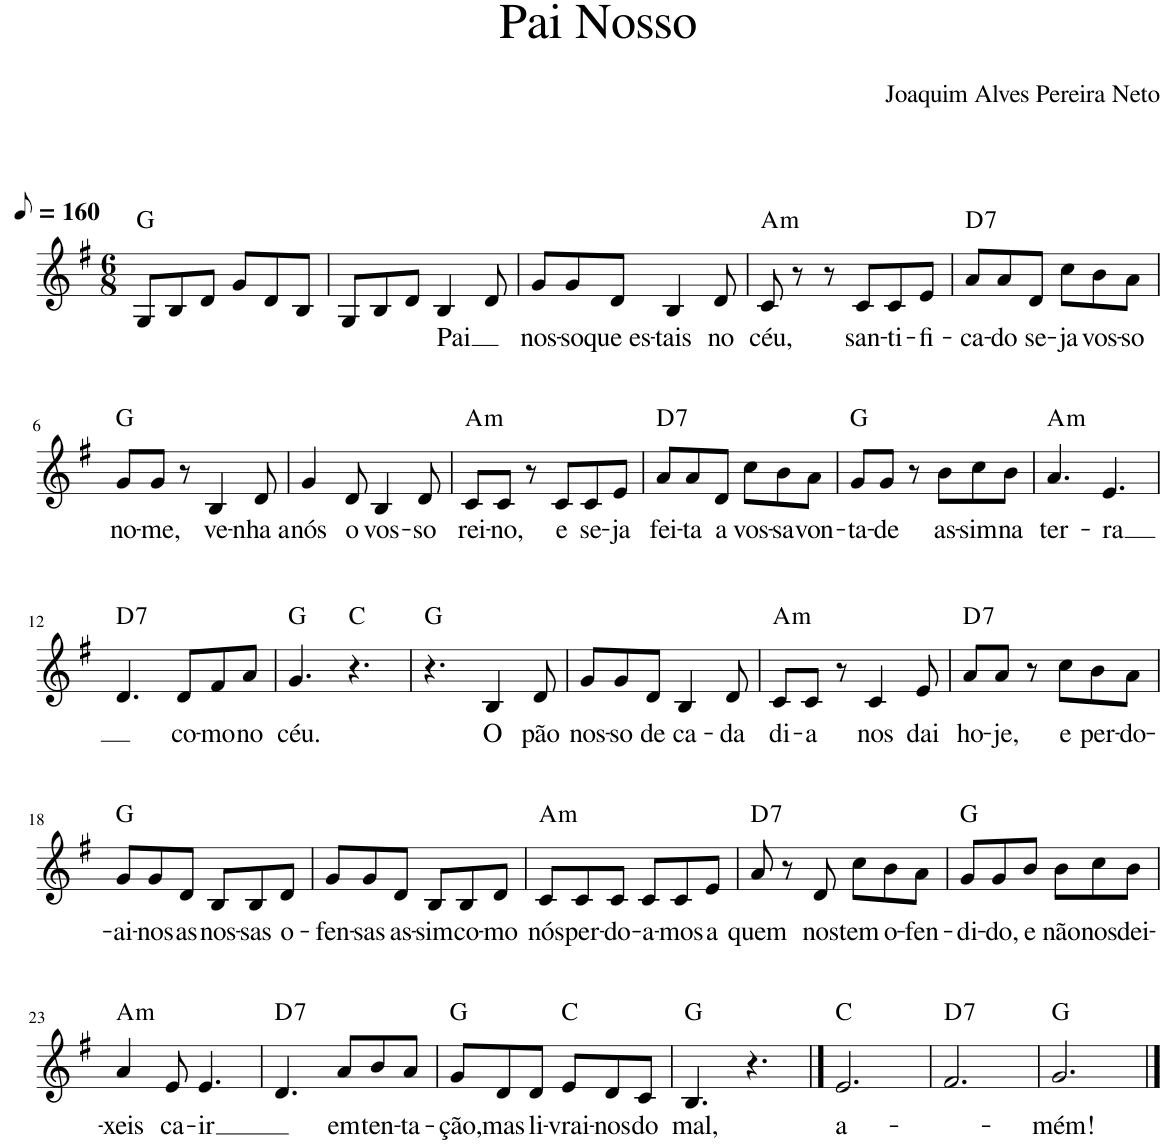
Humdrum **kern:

**kern	**text	**harte
*part1	*part1	*part1
*staff1	*staff1	*
*I"Voz	*	*
*I'Vo.	*	*
*clefG2	*	*
*k[f#]	*	*
*M6/8	*	*
*MM80	*	*
=1	=1	=1
8G/L	.	G:maj
8B/	.	.
8d/J	.	.
8g/L	.	.
8d/	.	.
8B/J	.	.
=2	=2	=2
8G/L	.	.
8B/	.	.
8d/J	.	.
!	!LO:LY:b	!
4B/	Pai	.
8d/	.	.
=3	=3	=3
!	!LO:LY:b	!
8g/L	nos-	.
!	!LO:LY:b	!
8g/	-so	.
!	!LO:LY:b	!
8d/J	que es-	.
!	!LO:LY:b	!
4B/	-tais	.
!	!LO:LY:b	!
8d/	no	.
=4	=4	=4
!	!LO:LY:b	!LO:H:kt=m
8c/	céu,	A:min
8r	.	.
8r	.	.
!	!LO:LY:b	!
8c/L	san-	.
!	!LO:LY:b	!
8c/	-ti-	.
!	!LO:LY:b	!
8e/J	-fi-	.
=5	=5	=5
!	!LO:LY:b	!LO:H:kt=7
8a/L	-ca-	D:7
!	!LO:LY:b	!
8a/	-do	.
!	!LO:LY:b	!
8d/J	se-	.
!	!LO:LY:b	!
8cc\L	-ja	.
!	!LO:LY:b	!
8b\	vos-	.
!	!LO:LY:b	!
8a\J	-so	.
!!LO:LB:g=z
=6	=6	=6
!	!LO:LY:b	!
8g/L	no-	G:maj
!	!LO:LY:b	!
8g/J	-me,	.
8r	.	.
!	!LO:LY:b	!
4B/	ve-	.
!	!LO:LY:b	!
8d/	-nha a	.
=7	=7	=7
!	!LO:LY:b	!
4g/	nós	.
!	!LO:LY:b	!
8d/	o	.
!	!LO:LY:b	!
4B/	vos-	.
!	!LO:LY:b	!
8d/	-so	.
=8	=8	=8
!	!LO:LY:b	!LO:H:kt=m
8c/L	rei-	A:min
!	!LO:LY:b	!
8c/J	-no,	.
8r	.	.
!	!LO:LY:b	!
8c/L	e	.
!	!LO:LY:b	!
8c/	se-	.
!	!LO:LY:b	!
8e/J	-ja	.
=9	=9	=9
!	!LO:LY:b	!LO:H:kt=7
8a/L	fei-	D:7
!	!LO:LY:b	!
8a/	-ta	.
!	!LO:LY:b	!
8d/J	a	.
!	!LO:LY:b	!
8cc\L	vos-	.
!	!LO:LY:b	!
8b\	-sa	.
!	!LO:LY:b	!
8a\J	von-	.
=10	=10	=10
!	!LO:LY:b	!
8g/L	-ta-	G:maj
!	!LO:LY:b	!
8g/J	-de	.
8r	.	.
!	!LO:LY:b	!
8b\L	as-	.
!	!LO:LY:b	!
8cc\	-sim	.
!	!LO:LY:b	!
8b\J	na	.
=11	=11	=11
!	!LO:LY:b	!LO:H:kt=m
4.a/	ter-	A:min
!	!LO:LY:b	!
4.e/	-ra	.
!!LO:LB:g=z
=12	=12	=12
!	!	!LO:H:kt=7
4.d/	.	D:7
!	!LO:LY:b	!
8d/L	co-	.
!	!LO:LY:b	!
8f#/	-mo	.
!	!LO:LY:b	!
8a/J	no	.
=13	=13	=13
!	!LO:LY:b	!
4.g/	céu.	G:maj
4.r	.	C:maj
=14	=14	=14
4.r	.	G:maj
!	!LO:LY:b	!
4B/	O	.
!	!LO:LY:b	!
8d/	pão	.
=15	=15	=15
!	!LO:LY:b	!
8g/L	nos-	.
!	!LO:LY:b	!
8g/	-so	.
!	!LO:LY:b	!
8d/J	de	.
!	!LO:LY:b	!
4B/	ca-	.
!	!LO:LY:b	!
8d/	-da	.
=16	=16	=16
!	!LO:LY:b	!LO:H:kt=m
8c/L	di-	A:min
!	!LO:LY:b	!
8c/J	-a	.
8r	.	.
!	!LO:LY:b	!
4c/	nos	.
!	!LO:LY:b	!
8e/	dai	.
=17	=17	=17
!	!LO:LY:b	!LO:H:kt=7
8a/L	ho-	D:7
!	!LO:LY:b	!
8a/J	-je,	.
8r	.	.
!	!LO:LY:b	!
8cc\L	e	.
!	!LO:LY:b	!
8b\	per-	.
!	!LO:LY:b	!
8a\J	-do-	.
!!LO:LB:g=z
=18	=18	=18
!	!LO:LY:b	!
8g/L	-ai-	G:maj
!	!LO:LY:b	!
8g/	-nos	.
!	!LO:LY:b	!
8d/J	as	.
!	!LO:LY:b	!
8B/L	nos-	.
!	!LO:LY:b	!
8B/	-sas	.
!	!LO:LY:b	!
8d/J	o-	.
=19	=19	=19
!	!LO:LY:b	!
8g/L	-fen-	.
!	!LO:LY:b	!
8g/	-sas	.
!	!LO:LY:b	!
8d/J	as-	.
!	!LO:LY:b	!
8B/L	-sim	.
!	!LO:LY:b	!
8B/	co-	.
!	!LO:LY:b	!
8d/J	-mo	.
=20	=20	=20
!	!LO:LY:b	!LO:H:kt=m
8c/L	nós	A:min
!	!LO:LY:b	!
8c/	per-	.
!	!LO:LY:b	!
8c/J	-do-	.
!	!LO:LY:b	!
8c/L	-a-	.
!	!LO:LY:b	!
8c/	-mos	.
!	!LO:LY:b	!
8e/J	a	.
=21	=21	=21
!	!LO:LY:b	!LO:H:kt=7
8a/	quem	D:7
8r	.	.
!	!LO:LY:b	!
8d/	nos	.
!	!LO:LY:b	!
8cc\L	tem	.
!	!LO:LY:b	!
8b\	o-	.
!	!LO:LY:b	!
8a\J	-fen-	.
=22	=22	=22
!	!LO:LY:b	!
8g/L	-di-	G:maj
!	!LO:LY:b	!
8g/	-do,	.
!	!LO:LY:b	!
8b/J	e	.
!	!LO:LY:b	!
8b\L	não	.
!	!LO:LY:b	!
8cc\	nos	.
!	!LO:LY:b	!
8b\J	dei-	.
!!LO:LB:g=z
=23	=23	=23
!	!LO:LY:b	!LO:H:kt=m
4a/	-xeis	A:min
!	!LO:LY:b	!
8e/	ca-	.
!	!LO:LY:b	!
4.e/	-ir	.
=24	=24	=24
!	!	!LO:H:kt=7
4.d/	.	D:7
!	!LO:LY:b	!
8a/L	em	.
!	!LO:LY:b	!
8b/	ten-	.
!	!LO:LY:b	!
8a/J	-ta-	.
=25	=25	=25
!	!LO:LY:b	!
8g/L	-ção,	G:maj
!	!LO:LY:b	!
8d/	mas	.
!	!LO:LY:b	!
8d/J	li-	.
!	!LO:LY:b	!
8e/L	-vrai-	C:maj
!	!LO:LY:b	!
8d/	-nos	.
!	!LO:LY:b	!
8c/J	do	.
=26	=26	=26
!	!LO:LY:b	!
4.B/	mal,	G:maj
4.r	.	.
==27	==27	==27
!	!LO:LY:b	!
2.e/	a-	C:maj
=28	=28	=28
!	!	!LO:H:kt=7
2.f#/	.	D:7
=29	=29	=29
!	!LO:LY:b	!
2.g/	-mém!	G:maj
==	==	==
*-	*-	*-
